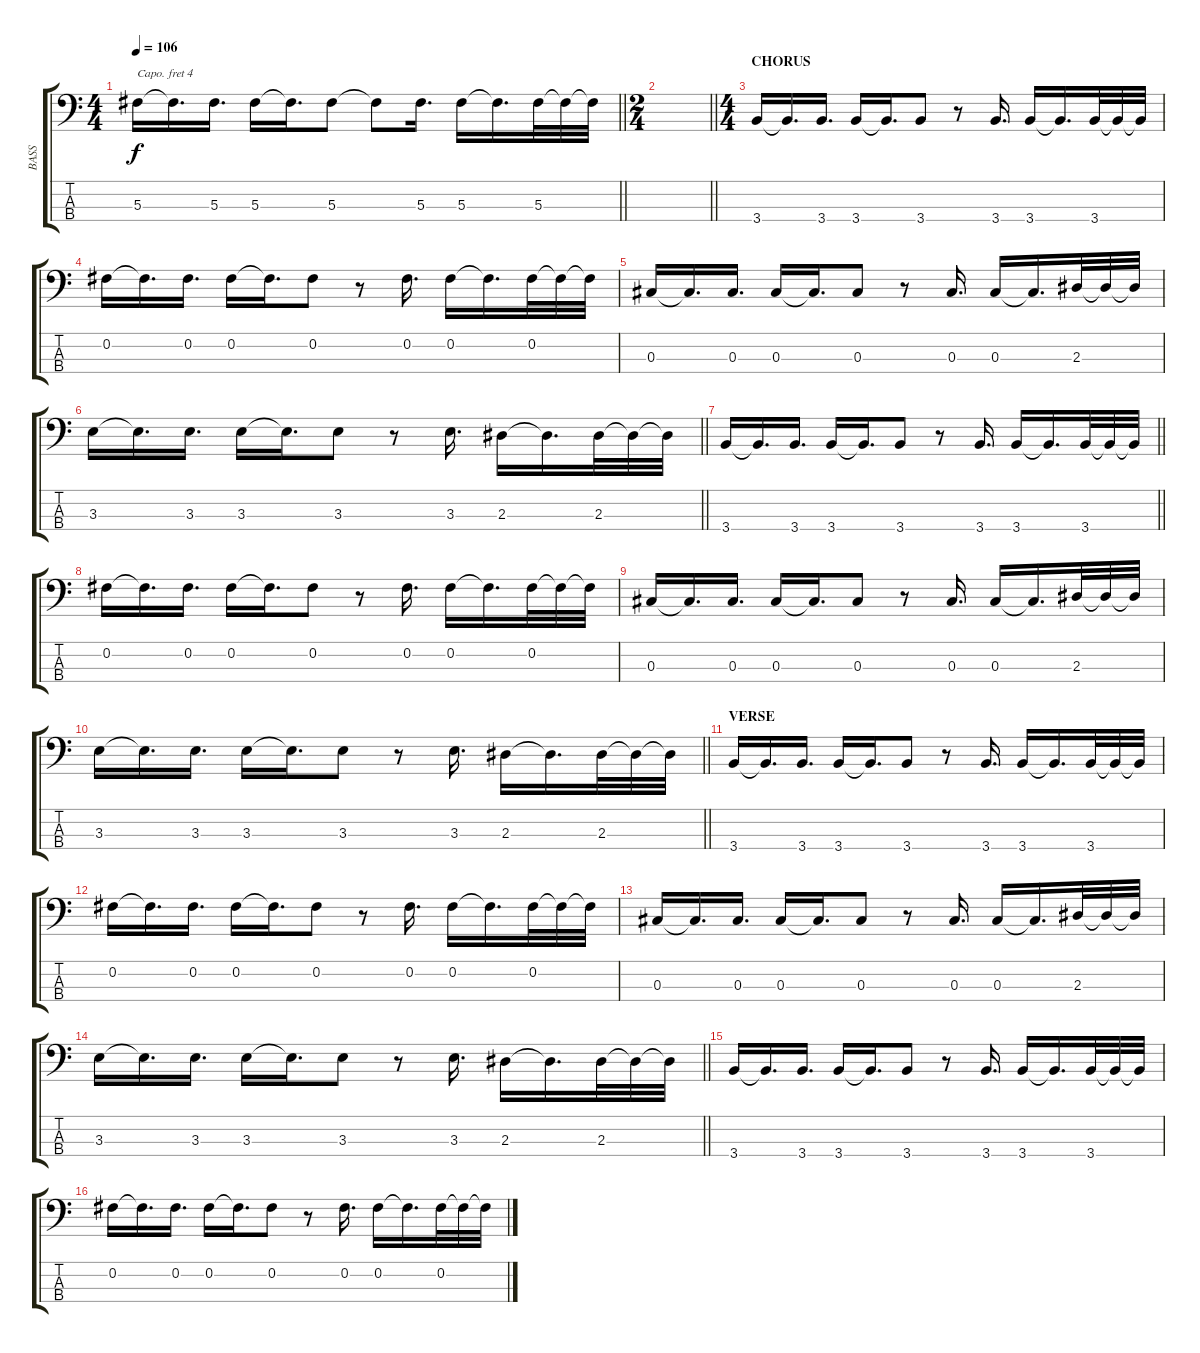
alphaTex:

\track ("BASS" "BASS") {instrument acousticbass}
\staff {score tabs}
\capo 4
\tuning (G2 D2 A1 E1) {hide}
\ts (4 4)
\tempo 106
\clef f4
\barLineRight lightlight
\ks c
5.3{t}.16{dy f} 5.3{t}.16{d} 5.3.16{d} 5.3.16 5.3{t}.16{d} 5.3.8 5.3{t}.8 5.3.16{d} 5.3.16 5.3{t}.16{d} 5.3.32 5.3{t}.32 5.3{t}.32 |
\ts (2 4)
\barLineRight lightlight
|
\ts (4 4)
\section ("" "CHORUS")
3.4.16 3.4{t}.16{d} 3.4.16{d} 3.4.16 3.4{t}.16{d} 3.4.8 r.8 3.4.16{d} 3.4.16 3.4{t}.16{d} 3.4.32 3.4{t}.32 3.4{t}.32 |
0.2.16 0.2{t}.16{d} 0.2.16{d} 0.2.16 0.2{t}.16{d} 0.2.8 r.8 0.2.16{d} 0.2.16 0.2{t}.16{d} 0.2.32 0.2{t}.32 0.2{t}.32 |
0.3.16 0.3{t}.16{d} 0.3.16{d} 0.3.16 0.3{t}.16{d} 0.3.8 r.8 0.3.16{d} 0.3.16 0.3{t}.16{d} 2.3.32 2.3{t}.32 2.3{t}.32 |
\barLineRight lightlight
3.3.16 3.3{t}.16{d} 3.3.16{d} 3.3.16 3.3{t}.16{d} 3.3.8 r.8 3.3.16{d} 2.3.16 2.3{t}.16{d} 2.3.32 2.3{t}.32 2.3{t}.32 |
\section ("" "")
\barLineRight lightlight
3.4.16 3.4{t}.16{d} 3.4.16{d} 3.4.16 3.4{t}.16{d} 3.4.8 r.8 3.4.16{d} 3.4.16 3.4{t}.16{d} 3.4.32 3.4{t}.32 3.4{t}.32 |
0.2.16 0.2{t}.16{d} 0.2.16{d} 0.2.16 0.2{t}.16{d} 0.2.8 r.8 0.2.16{d} 0.2.16 0.2{t}.16{d} 0.2.32 0.2{t}.32 0.2{t}.32 |
0.3.16 0.3{t}.16{d} 0.3.16{d} 0.3.16 0.3{t}.16{d} 0.3.8 r.8 0.3.16{d} 0.3.16 0.3{t}.16{d} 2.3.32 2.3{t}.32 2.3{t}.32 |
\barLineRight lightlight
3.3.16 3.3{t}.16{d} 3.3.16{d} 3.3.16 3.3{t}.16{d} 3.3.8 r.8 3.3.16{d} 2.3.16 2.3{t}.16{d} 2.3.32 2.3{t}.32 2.3{t}.32 |
\section ("" "VERSE")
3.4.16 3.4{t}.16{d} 3.4.16{d} 3.4.16 3.4{t}.16{d} 3.4.8 r.8 3.4.16{d} 3.4.16 3.4{t}.16{d} 3.4.32 3.4{t}.32 3.4{t}.32 |
0.2.16 0.2{t}.16{d} 0.2.16{d} 0.2.16 0.2{t}.16{d} 0.2.8 r.8 0.2.16{d} 0.2.16 0.2{t}.16{d} 0.2.32 0.2{t}.32 0.2{t}.32 |
0.3.16 0.3{t}.16{d} 0.3.16{d} 0.3.16 0.3{t}.16{d} 0.3.8 r.8 0.3.16{d} 0.3.16 0.3{t}.16{d} 2.3.32 2.3{t}.32 2.3{t}.32 |
\barLineRight lightlight
3.3.16 3.3{t}.16{d} 3.3.16{d} 3.3.16 3.3{t}.16{d} 3.3.8 r.8 3.3.16{d} 2.3.16 2.3{t}.16{d} 2.3.32 2.3{t}.32 2.3{t}.32 |
3.4.16 3.4{t}.16{d} 3.4.16{d} 3.4.16 3.4{t}.16{d} 3.4.8 r.8 3.4.16{d} 3.4.16 3.4{t}.16{d} 3.4.32 3.4{t}.32 3.4{t}.32 |
0.2.16 0.2{t}.16{d} 0.2.16{d} 0.2.16 0.2{t}.16{d} 0.2.8 r.8 0.2.16{d} 0.2.16 0.2{t}.16{d} 0.2.32 0.2{t}.32 0.2{t}.32
